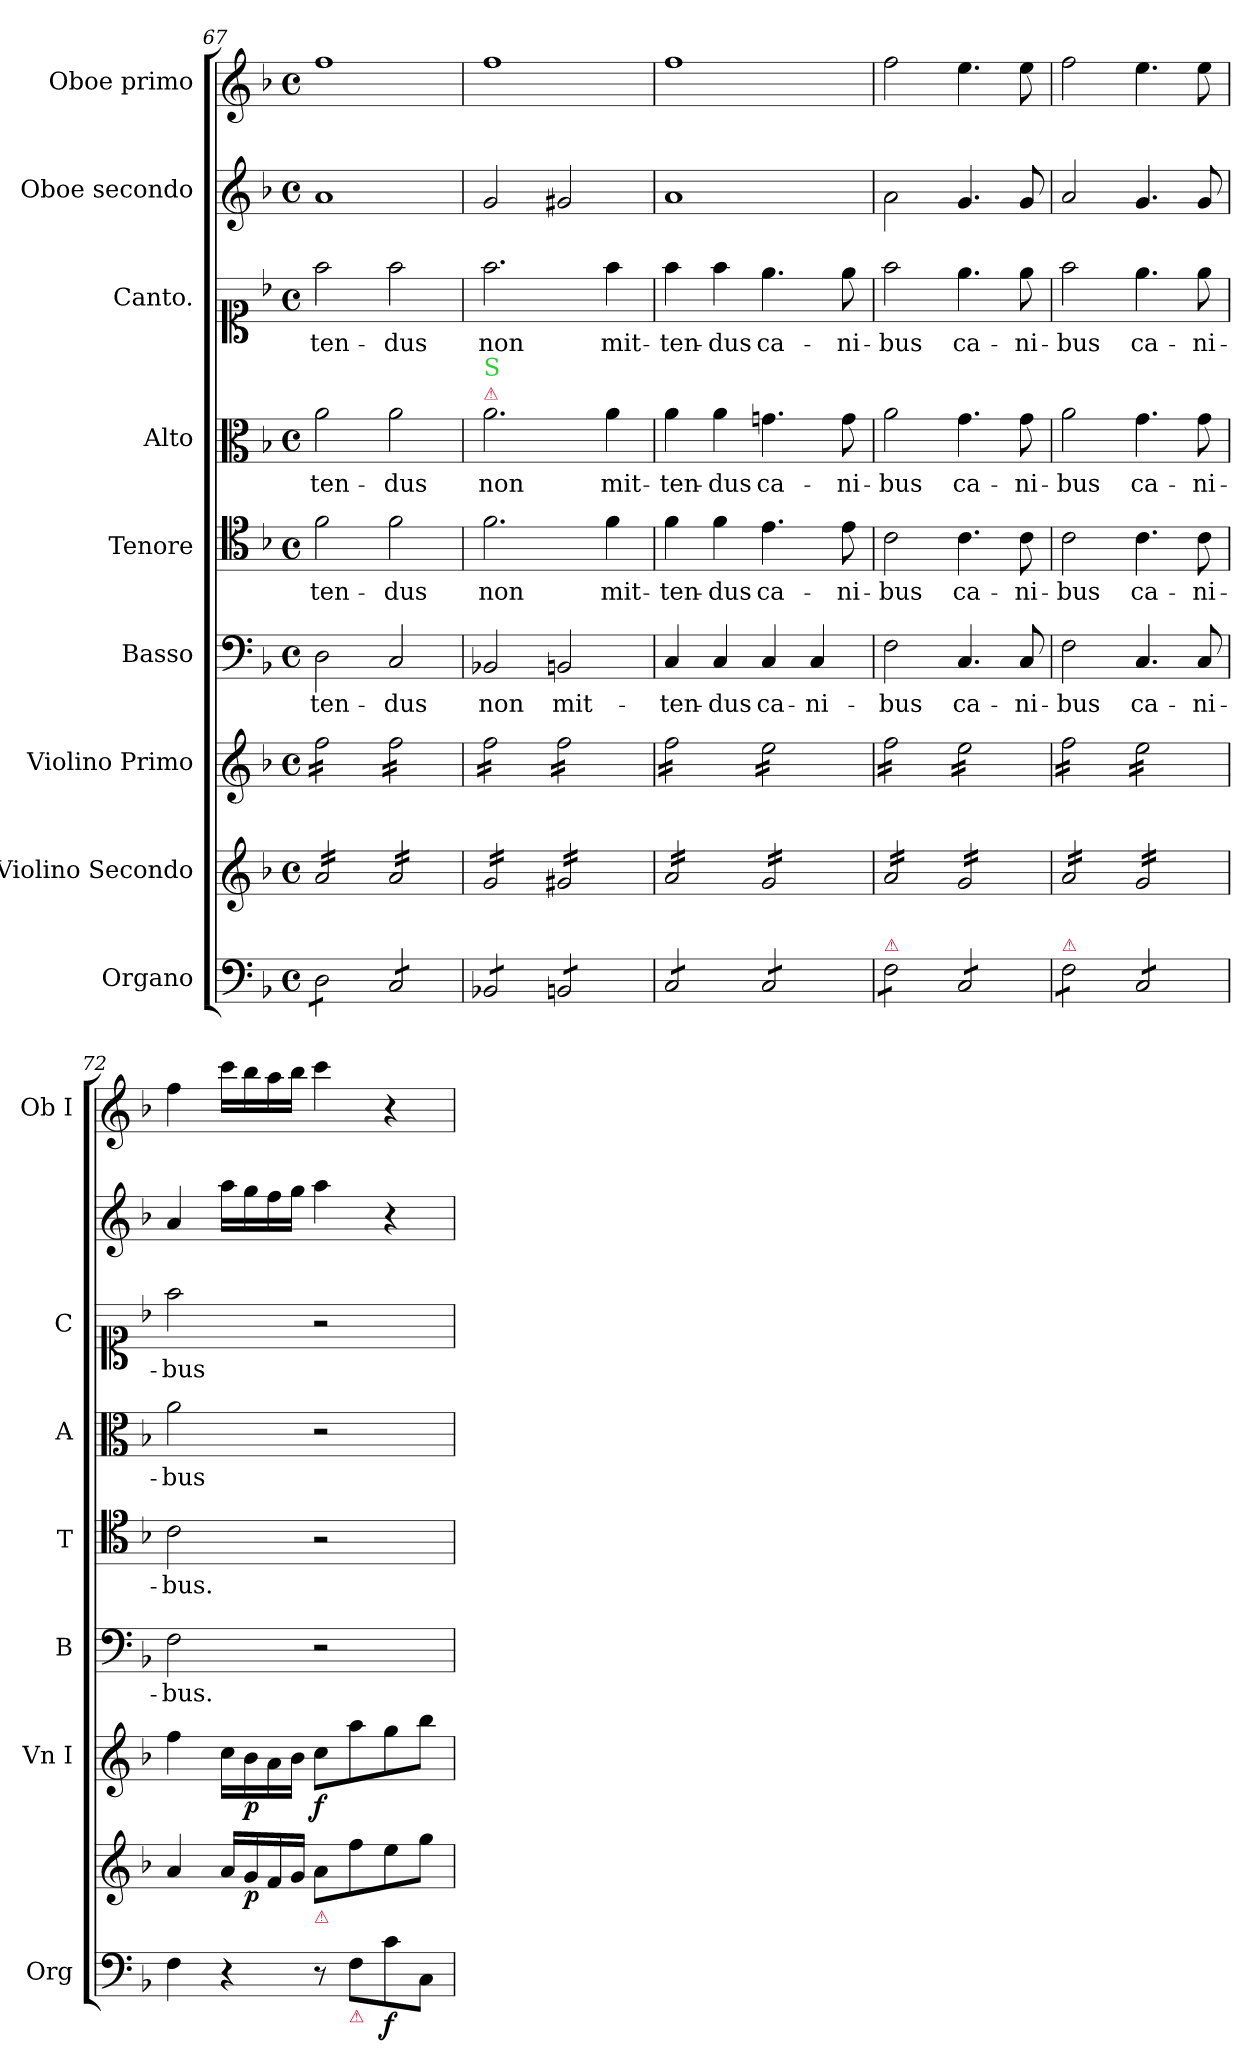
**kern	**dynam	**kern	**dynam	**kern	**dynam	**kern	**text	**kern	**text	**kern	**text	**kern	**text	**kern	**kern
*part9	*part9	*part8	*part8	*part7	*part7	*part6	*part6	*part5	*part5	*part4	*part4	*part3	*part3	*part2	*part1
*staff9	*staff9	*staff8	*staff8	*staff7	*staff7	*staff6	*staff6	*staff5	*staff5	*staff4	*staff4	*staff3	*staff3	*staff2	*staff1
*I"Organo	*	*I"Violino Secondo	*	*I"Violino Primo	*	*I"Basso	*	*I"Tenore	*	*I"Alto	*	*I"Canto.	*	*I"Oboe secondo	*I"Oboe primo
*I'Org	*	*	*	*I'Vn I	*	*I'B	*	*I'T	*	*I'A	*	*I'C	*	*	*I'Ob I
*clefF4	*	*clefG2	*	*clefG2	*	*clefF4	*	*clefC4	*	*clefC3	*	*clefC1	*	*clefG2	*clefG2
*k[b-]	*	*k[b-]	*	*k[b-]	*	*k[b-]	*	*k[b-]	*	*k[b-]	*	*k[b-]	*	*k[b-]	*k[b-]
*F:	*	*F:	*	*F:	*	*F:	*	*F:	*	*F:	*	*F:	*	*F:	*F:
*M4/4	*	*M4/4	*	*M4/4	*	*M4/4	*	*M4/4	*	*M4/4	*	*M4/4	*	*M4/4	*M4/4
*met(c)	*	*met(c)	*	*met(c)	*	*met(c)	*	*met(c)	*	*met(c)	*	*met(c)	*	*met(c)	*met(c)
=67	=67	=67	=67	=67	=67	=67	=67	=67	=67	=67	=67	=67	=67	=67	=67
*tremolo	*	*	*	*	*	*	*	*	*	*	*	*	*	*	*
*	*	*tremolo	*	*	*	*	*	*	*	*	*	*	*	*	*
*	*	*	*	*tremolo	*	*	*	*	*	*	*	*	*	*	*
8D\L	.	16a/LL	.	16ff\LL	.	2D\	-ten-	2f\	-ten-	2a\	-ten-	2ff\	-ten-	1a	1ff
.	.	16a/	.	16ff\	.	.	.	.	.	.	.	.	.	.	.
8D\	.	16a/	.	16ff\	.	.	.	.	.	.	.	.	.	.	.
.	.	16a/	.	16ff\	.	.	.	.	.	.	.	.	.	.	.
8D\	.	16a/	.	16ff\	.	.	.	.	.	.	.	.	.	.	.
.	.	16a/	.	16ff\	.	.	.	.	.	.	.	.	.	.	.
8D\J	.	16a/	.	16ff\	.	.	.	.	.	.	.	.	.	.	.
.	.	16a/JJ	.	16ff\JJ	.	.	.	.	.	.	.	.	.	.	.
8C/L	.	16a/LL	.	16ff\LL	.	2C/	-dus	2f\	-dus	2a\	-dus	2ff\	-dus	.	.
.	.	16a/	.	16ff\	.	.	.	.	.	.	.	.	.	.	.
8C/	.	16a/	.	16ff\	.	.	.	.	.	.	.	.	.	.	.
.	.	16a/	.	16ff\	.	.	.	.	.	.	.	.	.	.	.
8C/	.	16a/	.	16ff\	.	.	.	.	.	.	.	.	.	.	.
.	.	16a/	.	16ff\	.	.	.	.	.	.	.	.	.	.	.
8C/J	.	16a/	.	16ff\	.	.	.	.	.	.	.	.	.	.	.
.	.	16a/JJ	.	16ff\JJ	.	.	.	.	.	.	.	.	.	.	.
=68	=68	=68	=68	=68	=68	=68	=68	=68	=68	=68	=68	=68	=68	=68	=68
!	!	!	!	!	!	!	!	!	!	!LO:TX:a:color=crimson:t=⚠	!	!	!	!	!
!	!	!	!	!	!	!	!	!	!	!LO:TX:a:color=limegreen:t=S	!	!	!	!	!
8BB-X/L	.	16g/LL	.	16ff\LL	.	2BB-X/	non	2.f\	non	2.a\	non	2.ff\	non	2g/	1ff
.	.	16g/	.	16ff\	.	.	.	.	.	.	.	.	.	.	.
8BB-X/	.	16g/	.	16ff\	.	.	.	.	.	.	.	.	.	.	.
.	.	16g/	.	16ff\	.	.	.	.	.	.	.	.	.	.	.
8BB-X/	.	16g/	.	16ff\	.	.	.	.	.	.	.	.	.	.	.
.	.	16g/	.	16ff\	.	.	.	.	.	.	.	.	.	.	.
8BB-X/J	.	16g/	.	16ff\	.	.	.	.	.	.	.	.	.	.	.
.	.	16g/JJ	.	16ff\JJ	.	.	.	.	.	.	.	.	.	.	.
8BBn/L	.	16g#X/LL	.	16ff\LL	.	2BBn/	mit-	.	.	.	.	.	.	2g#X/	.
.	.	16g#X/	.	16ff\	.	.	.	.	.	.	.	.	.	.	.
8BBn/	.	16g#X/	.	16ff\	.	.	.	.	.	.	.	.	.	.	.
.	.	16g#X/	.	16ff\	.	.	.	.	.	.	.	.	.	.	.
8BBn/	.	16g#X/	.	16ff\	.	.	.	4f\	mit-	4a\	mit-	4ff\	mit-	.	.
.	.	16g#X/	.	16ff\	.	.	.	.	.	.	.	.	.	.	.
8BBn/J	.	16g#X/	.	16ff\	.	.	.	.	.	.	.	.	.	.	.
.	.	16g#X/JJ	.	16ff\JJ	.	.	.	.	.	.	.	.	.	.	.
=69	=69	=69	=69	=69	=69	=69	=69	=69	=69	=69	=69	=69	=69	=69	=69
8C/L	.	16a/LL	.	16ff\LL	.	4C/	-ten-	4f\	-ten-	4a\	-ten-	4ff\	-ten-	1a	1ff
.	.	16a/	.	16ff\	.	.	.	.	.	.	.	.	.	.	.
8C/	.	16a/	.	16ff\	.	.	.	.	.	.	.	.	.	.	.
.	.	16a/	.	16ff\	.	.	.	.	.	.	.	.	.	.	.
8C/	.	16a/	.	16ff\	.	4C/	-dus	4f\	-dus	4a\	-dus	4ff\	-dus	.	.
.	.	16a/	.	16ff\	.	.	.	.	.	.	.	.	.	.	.
8C/J	.	16a/	.	16ff\	.	.	.	.	.	.	.	.	.	.	.
.	.	16a/JJ	.	16ff\JJ	.	.	.	.	.	.	.	.	.	.	.
8C/L	.	16g/LL	.	16ee\LL	.	4C/	ca-	4.e\	ca-	4.gn\	ca-	4.ee\	ca-	.	.
.	.	16g/	.	16ee\	.	.	.	.	.	.	.	.	.	.	.
8C/	.	16g/	.	16ee\	.	.	.	.	.	.	.	.	.	.	.
.	.	16g/	.	16ee\	.	.	.	.	.	.	.	.	.	.	.
8C/	.	16g/	.	16ee\	.	4C/	-ni-	.	.	.	.	.	.	.	.
.	.	16g/	.	16ee\	.	.	.	.	.	.	.	.	.	.	.
8C/J	.	16g/	.	16ee\	.	.	.	8e\	-ni-	8g\	-ni-	8ee\	-ni-	.	.
.	.	16g/JJ	.	16ee\JJ	.	.	.	.	.	.	.	.	.	.	.
=70	=70	=70	=70	=70	=70	=70	=70	=70	=70	=70	=70	=70	=70	=70	=70
!LO:TX:a:color=crimson:t=⚠	!	!	!	!	!	!	!	!	!	!	!	!	!	!	!
8F\L	.	16a/LL	.	16ff\LL	.	2F\	-bus	2c\	-bus	2a\	-bus	2ff\	-bus	2a\	2ff\
.	.	16a/	.	16ff\	.	.	.	.	.	.	.	.	.	.	.
8F\	.	16a/	.	16ff\	.	.	.	.	.	.	.	.	.	.	.
.	.	16a/	.	16ff\	.	.	.	.	.	.	.	.	.	.	.
8F\	.	16a/	.	16ff\	.	.	.	.	.	.	.	.	.	.	.
.	.	16a/	.	16ff\	.	.	.	.	.	.	.	.	.	.	.
8F\J	.	16a/	.	16ff\	.	.	.	.	.	.	.	.	.	.	.
.	.	16a/JJ	.	16ff\JJ	.	.	.	.	.	.	.	.	.	.	.
8C/L	.	16g/LL	.	16ee\LL	.	4.C/	ca-	4.c\	ca-	4.g\	ca-	4.ee\	ca-	4.g/	4.ee\
.	.	16g/	.	16ee\	.	.	.	.	.	.	.	.	.	.	.
8C/	.	16g/	.	16ee\	.	.	.	.	.	.	.	.	.	.	.
.	.	16g/	.	16ee\	.	.	.	.	.	.	.	.	.	.	.
8C/	.	16g/	.	16ee\	.	.	.	.	.	.	.	.	.	.	.
.	.	16g/	.	16ee\	.	.	.	.	.	.	.	.	.	.	.
8C/J	.	16g/	.	16ee\	.	8C/	-ni-	8c\	-ni-	8g\	-ni-	8ee\	-ni-	8g/	8ee\
.	.	16g/JJ	.	16ee\JJ	.	.	.	.	.	.	.	.	.	.	.
=71	=71	=71	=71	=71	=71	=71	=71	=71	=71	=71	=71	=71	=71	=71	=71
!LO:TX:a:color=crimson:t=⚠	!	!	!	!	!	!	!	!	!	!	!	!	!	!	!
8F\L	.	16a/LL	.	16ff\LL	.	2F\	-bus	2c\	-bus	2a\	-bus	2ff\	-bus	2a/	2ff\
.	.	16a/	.	16ff\	.	.	.	.	.	.	.	.	.	.	.
8F\	.	16a/	.	16ff\	.	.	.	.	.	.	.	.	.	.	.
.	.	16a/	.	16ff\	.	.	.	.	.	.	.	.	.	.	.
8F\	.	16a/	.	16ff\	.	.	.	.	.	.	.	.	.	.	.
.	.	16a/	.	16ff\	.	.	.	.	.	.	.	.	.	.	.
8F\J	.	16a/	.	16ff\	.	.	.	.	.	.	.	.	.	.	.
.	.	16a/JJ	.	16ff\JJ	.	.	.	.	.	.	.	.	.	.	.
8C/L	.	16g/LL	.	16ee\LL	.	4.C/	ca-	4.c\	ca-	4.g\	ca-	4.ee\	ca-	4.g/	4.ee\
.	.	16g/	.	16ee\	.	.	.	.	.	.	.	.	.	.	.
8C/	.	16g/	.	16ee\	.	.	.	.	.	.	.	.	.	.	.
.	.	16g/	.	16ee\	.	.	.	.	.	.	.	.	.	.	.
8C/	.	16g/	.	16ee\	.	.	.	.	.	.	.	.	.	.	.
.	.	16g/	.	16ee\	.	.	.	.	.	.	.	.	.	.	.
8C/J	.	16g/	.	16ee\	.	8C/	-ni-	8c\	-ni-	8g\	-ni-	8ee\	-ni-	8g/	8ee\
*Xtremolo	*	*	*	*	*	*	*	*	*	*	*	*	*	*	*
.	.	16g/JJ	.	16ee\JJ	.	.	.	.	.	.	.	.	.	.	.
*	*	*	*	*Xtremolo	*	*	*	*	*	*	*	*	*	*	*
*	*	*Xtremolo	*	*	*	*	*	*	*	*	*	*	*	*	*
=72	=72	=72	=72	=72	=72	=72	=72	=72	=72	=72	=72	=72	=72	=72	=72
4F\	.	4a/	.	4ff\	.	2F\	-bus.	2c\	-bus.	2a\	-bus	2ff\	-bus	4a/	4ff\
4r	.	16a/LL	.	16cc\LL	.	.	.	.	.	.	.	.	.	16aa\LL	16ccc\LL
!	!	!	!LO:DY:b	!	!LO:DY:b	!	!	!	!	!	!	!	!	!	!
.	.	16g/	p	16b-\	p	.	.	.	.	.	.	.	.	16gg\	16bb-\
.	.	16f/	.	16a\	.	.	.	.	.	.	.	.	.	16ff\	16aa\
.	.	16g/JJ	.	16b-\JJ	.	.	.	.	.	.	.	.	.	16gg\JJ	16bb-\JJ
!	!	!LO:TX:b:color=crimson:t=⚠	!	!	!	!	!	!	!	!	!	!	!	!	!
!	!	!	!	!	!LO:DY:b	!	!	!	!	!	!	!	!	!	!
8r	.	8a/L	.	8cc\L	f	2r	.	2r	.	2r	.	2r	.	4aa\	4ccc\
!LO:TX:b:color=crimson:t=⚠	!	!	!	!	!	!	!	!	!	!	!	!	!	!	!
8F\L	.	8ff\	.	8aa\	.	.	.	.	.	.	.	.	.	.	.
!	!LO:DY:b	!	!	!	!	!	!	!	!	!	!	!	!	!	!
8c\	f	8ee\	.	8gg\	.	.	.	.	.	.	.	.	.	4r	4r
8C/J	.	8gg\J	.	8bb-\J	.	.	.	.	.	.	.	.	.	.	.
=	=	=	=	=	=	=	=	=	=	=	=	=	=	=	=
*-	*-	*-	*-	*-	*-	*-	*-	*-	*-	*-	*-	*-	*-	*-	*-
